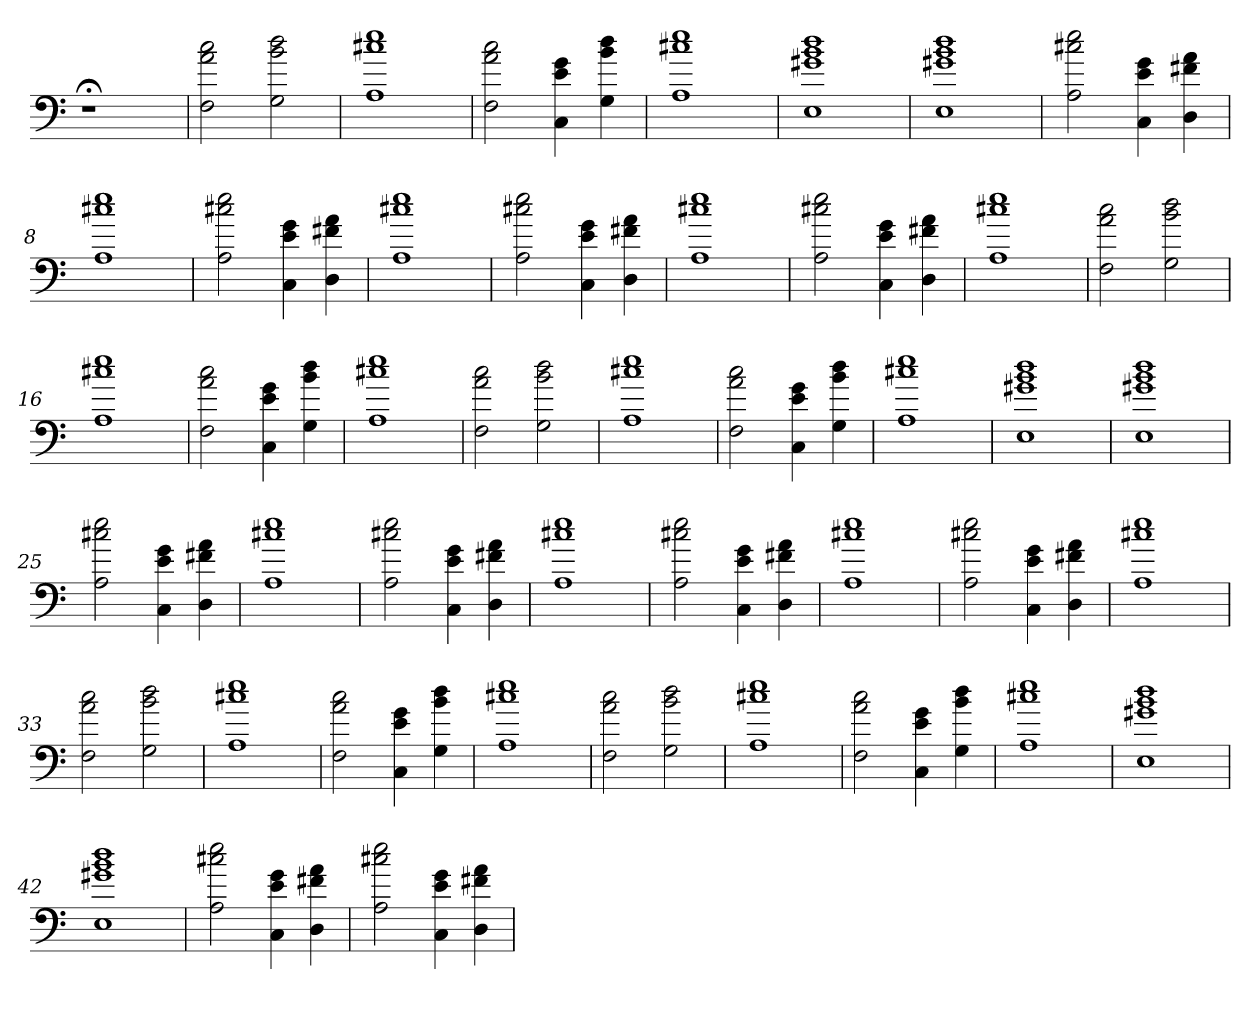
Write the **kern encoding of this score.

**kern
*part1
*staff1
=
1r;<
=1
2F 2a 2cc
2G 2b 2dd
=2
1A 1cc#X 1ee
=3
2F 2a 2cc
4C 4e 4g
4G 4b 4dd
=4
1A 1cc#X 1ee
=5
1E 1g#X 1b 1dd
=6
1E 1g#X 1b 1dd
=7
2A 2cc#X 2ee
4C 4e 4g
4D 4f#X 4a
=8
1A 1cc#X 1ee
=9
2A 2cc#X 2ee
4C 4e 4g
4D 4f#X 4a
=10
1A 1cc#X 1ee
=11
2A 2cc#X 2ee
4C 4e 4g
4D 4f#X 4a
=12
1A 1cc#X 1ee
=13
2A 2cc#X 2ee
4C 4e 4g
4D 4f#X 4a
=14
1A 1cc#X 1ee
=15
2F 2a 2cc
2G 2b 2dd
=16
1A 1cc#X 1ee
=17
2F 2a 2cc
4C 4e 4g
4G 4b 4dd
=18
1A 1cc#X 1ee
=19
2F 2a 2cc
2G 2b 2dd
=20
1A 1cc#X 1ee
=21
2F 2a 2cc
4C 4e 4g
4G 4b 4dd
=22
1A 1cc#X 1ee
=23
1E 1g#X 1b 1dd
=24
1E 1g#X 1b 1dd
=25
2A 2cc#X 2ee
4C 4e 4g
4D 4f#X 4a
=26
1A 1cc#X 1ee
=27
2A 2cc#X 2ee
4C 4e 4g
4D 4f#X 4a
=28
1A 1cc#X 1ee
=29
2A 2cc#X 2ee
4C 4e 4g
4D 4f#X 4a
=30
1A 1cc#X 1ee
=31
2A 2cc#X 2ee
4C 4e 4g
4D 4f#X 4a
=32
1A 1cc#X 1ee
=33
2F 2a 2cc
2G 2b 2dd
=34
1A 1cc#X 1ee
=35
2F 2a 2cc
4C 4e 4g
4G 4b 4dd
=36
1A 1cc#X 1ee
=37
2F 2a 2cc
2G 2b 2dd
=38
1A 1cc#X 1ee
=39
2F 2a 2cc
4C 4e 4g
4G 4b 4dd
=40
1A 1cc#X 1ee
=41
1E 1g#X 1b 1dd
=42
1E 1g#X 1b 1dd
=43
2A 2cc#X 2ee
4C 4e 4g
4D 4f#X 4a
=44
2A 2cc#X 2ee
4C 4e 4g
4D 4f#X 4a
=
*-
